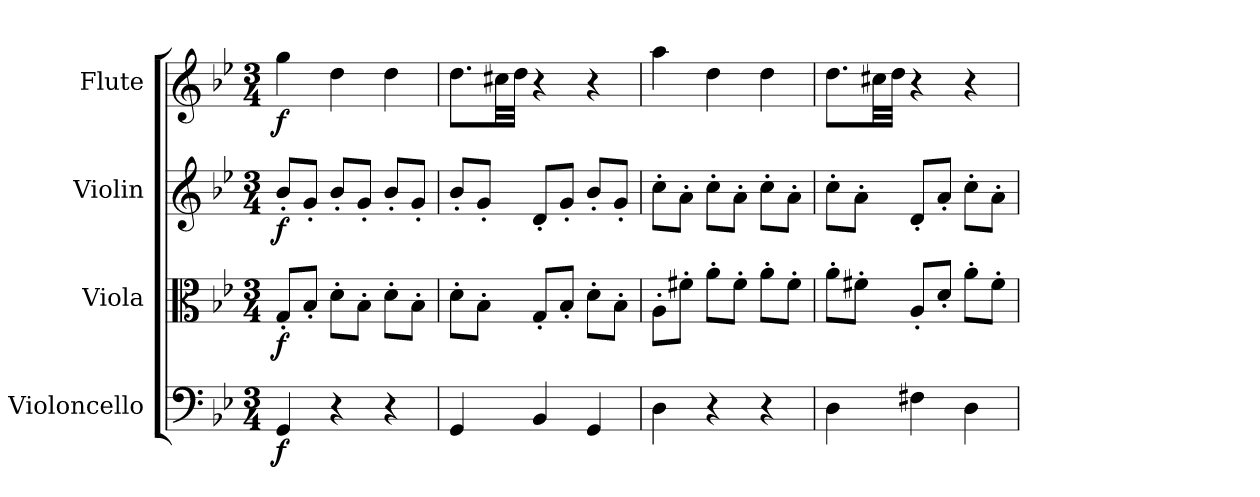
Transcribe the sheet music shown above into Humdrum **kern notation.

**kern	**dynam	**kern	**dynam	**kern	**dynam	**kern	**dynam
*part4	*part4	*part3	*part3	*part2	*part2	*part1	*part1
*staff4	*staff4	*staff3	*staff3	*staff2	*staff2	*staff1	*staff1
*I"Violoncello	*	*I"Viola	*	*I"Violin	*	*I"Flute	*
*I'Vc	*	*I'Vla	*	*I'Vln	*	*I'Fl	*
*clefF4	*	*clefC3	*	*clefG2	*	*clefG2	*
*k[b-e-]	*	*k[b-e-]	*	*k[b-e-]	*	*k[b-e-]	*
*g:	*	*g:	*	*g:	*	*g:	*
*M3/4	*	*M3/4	*	*M3/4	*	*M3/4	*
*MM130	*	*MM130	*	*MM130	*	*MM130	*
=	=	=	=	=	=	=	=
4GG	f	8G'/L	f	8b-'/L	f	4gg	f
.	.	8B-'/J	.	8g'/J	.	.	.
4r	.	8d'\L	.	8b-'/L	.	4dd	.
.	.	8B-'\J	.	8g'/J	.	.	.
4r	.	8d'\L	.	8b-'/L	.	4dd	.
.	.	8B-'\J	.	8g'/J	.	.	.
=2	=2	=2	=2	=2	=2	=2	=2
4GG	.	8d'\L	.	8b-'/L	.	8.dd\L	.
.	.	8B-'\J	.	8g'/J	.	.	.
.	.	.	.	.	.	32cc#X\LL	.
.	.	.	.	.	.	32dd\JJJ	.
4BB-	.	8G'/L	.	8d'/L	.	4r	.
.	.	8B-'/J	.	8g'/J	.	.	.
4GG	.	8d'\L	.	8b-'/L	.	4r	.
.	.	8B-'\J	.	8g'/J	.	.	.
=3	=3	=3	=3	=3	=3	=3	=3
4D	.	8A'\L	.	8cc'\L	.	4aa	.
.	.	8f#X'\J	.	8a'\J	.	.	.
4r	.	8a'\L	.	8cc'\L	.	4dd	.
.	.	8f#'\J	.	8a'\J	.	.	.
4r	.	8a'\L	.	8cc'\L	.	4dd	.
.	.	8f#'\J	.	8a'\J	.	.	.
=4	=4	=4	=4	=4	=4	=4	=4
4D	.	8a'\L	.	8cc'\L	.	8.dd\L	.
.	.	8f#X'\J	.	8a'\J	.	.	.
.	.	.	.	.	.	32cc#X\LL	.
.	.	.	.	.	.	32dd\JJJ	.
4F#X	.	8A'/L	.	8d'/L	.	4r	.
.	.	8d'/J	.	8a'/J	.	.	.
4D	.	8a'\L	.	8cc'\L	.	4r	.
.	.	8f#'\J	.	8a'\J	.	.	.
=	=	=	=	=	=	=	=
*-	*-	*-	*-	*-	*-	*-	*-
